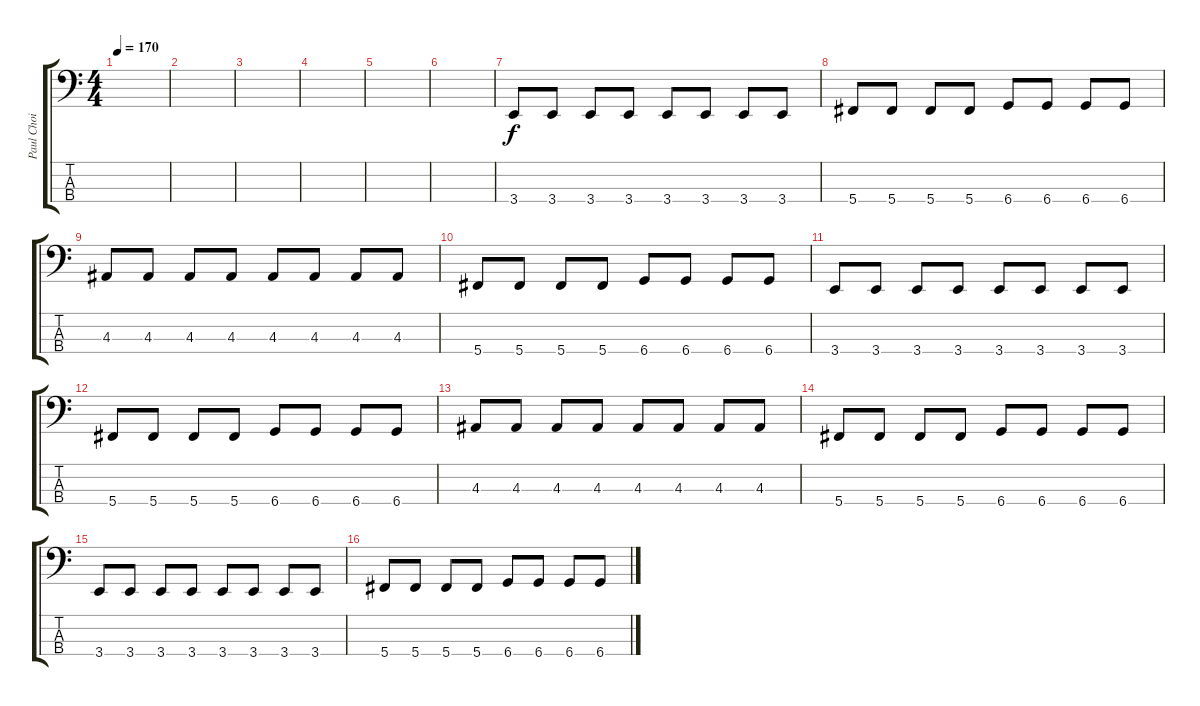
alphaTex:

\track ("Paul Choi (Bass)" "Paul Choi ") {instrument electricbasspick}
\staff {score tabs}
\tuning (E2 B1 Gb1 Db1) {hide}
\ts (4 4)
\tempo 170
\clef f4
\ks c
|
|
|
|
|
|
3.4.8 3.4.8 3.4.8 3.4.8 3.4.8 3.4.8 3.4.8 3.4.8 |
5.4.8 5.4.8 5.4.8 5.4.8 6.4.8 6.4.8 6.4.8 6.4.8 |
4.3.8 4.3.8 4.3.8 4.3.8 4.3.8 4.3.8 4.3.8 4.3.8 |
5.4.8 5.4.8 5.4.8 5.4.8 6.4.8 6.4.8 6.4.8 6.4.8 |
3.4.8 3.4.8 3.4.8 3.4.8 3.4.8 3.4.8 3.4.8 3.4.8 |
5.4.8 5.4.8 5.4.8 5.4.8 6.4.8 6.4.8 6.4.8 6.4.8 |
4.3.8 4.3.8 4.3.8 4.3.8 4.3.8 4.3.8 4.3.8 4.3.8 |
5.4.8 5.4.8 5.4.8 5.4.8 6.4.8 6.4.8 6.4.8 6.4.8 |
3.4.8 3.4.8 3.4.8 3.4.8 3.4.8 3.4.8 3.4.8 3.4.8 |
5.4.8 5.4.8 5.4.8 5.4.8 6.4.8 6.4.8 6.4.8 6.4.8
